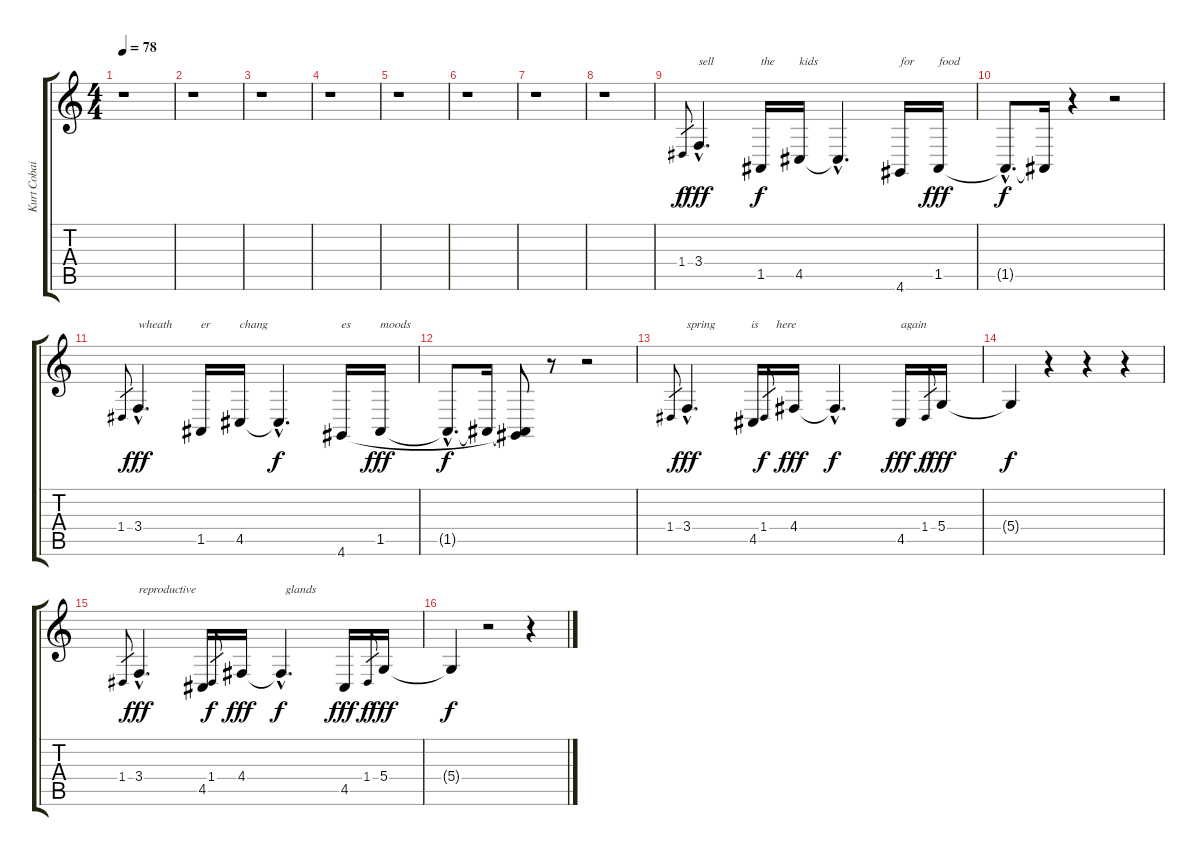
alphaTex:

\track ("Kurt Cobain : Voice" "Kurt Cobai") {instrument altosax}
\staff {score tabs}
\tuning (E4 B3 G3 D3 A2 E2) {hide}
\ts (4 4)
\tempo 78
\clef g2
\ks c
r.1{dy f instrument altosax} |
r.1 |
r.1 |
r.1 |
r.1 |
r.1 |
r.1 |
r.1 |
1.4.8{gr} 3.4{hac}.4{d txt "sell" dy fff} 1.5.16{txt "the" dy f} 4.5.16{txt "kids"} 4.5{hac t}.4{d} 4.6.16{txt "for"} 1.5.16{txt "food" dy fff} |
1.5{hac t}.8{d dy f} 1.5{t}.16 r.4 r.2 |
1.4.8{gr} 3.4{hac}.4{d txt "wheath" dy fff} 1.5.16{txt "er"} 4.5.16{txt "chang"} 4.5{hac t}.4{d dy f} 4.6.16{txt "es"} 1.5.16{txt "moods" dy fff} |
1.5{hac t}.8{d dy f} 1.5{t}.16 (1.5{t} 4.6{t}).8 r.8 r.2 |
1.4.8{gr} 3.4{hac}.4{d txt "spring            is      here" dy fff} 4.5.16 1.4.8{gr dy f} 4.4.16{dy fff} 4.4{hac t}.4{d dy f} 4.5.16{txt "again" dy fff} 1.4.8{gr dy f} 5.4.16{dy fff} |
5.4{t}.4{dy f} r.4 r.4 r.4 |
1.4.8{gr} 3.4{hac}.4{d txt "reproductive                              glands" dy fff} 4.5.16 1.4.8{gr dy f} 4.4.16{dy fff} 4.4{hac t}.4{d dy f} 4.5.16{dy fff} 1.4.8{gr dy f} 5.4.16{dy fff} |
5.4{t}.4{dy f} r.2 r.4
